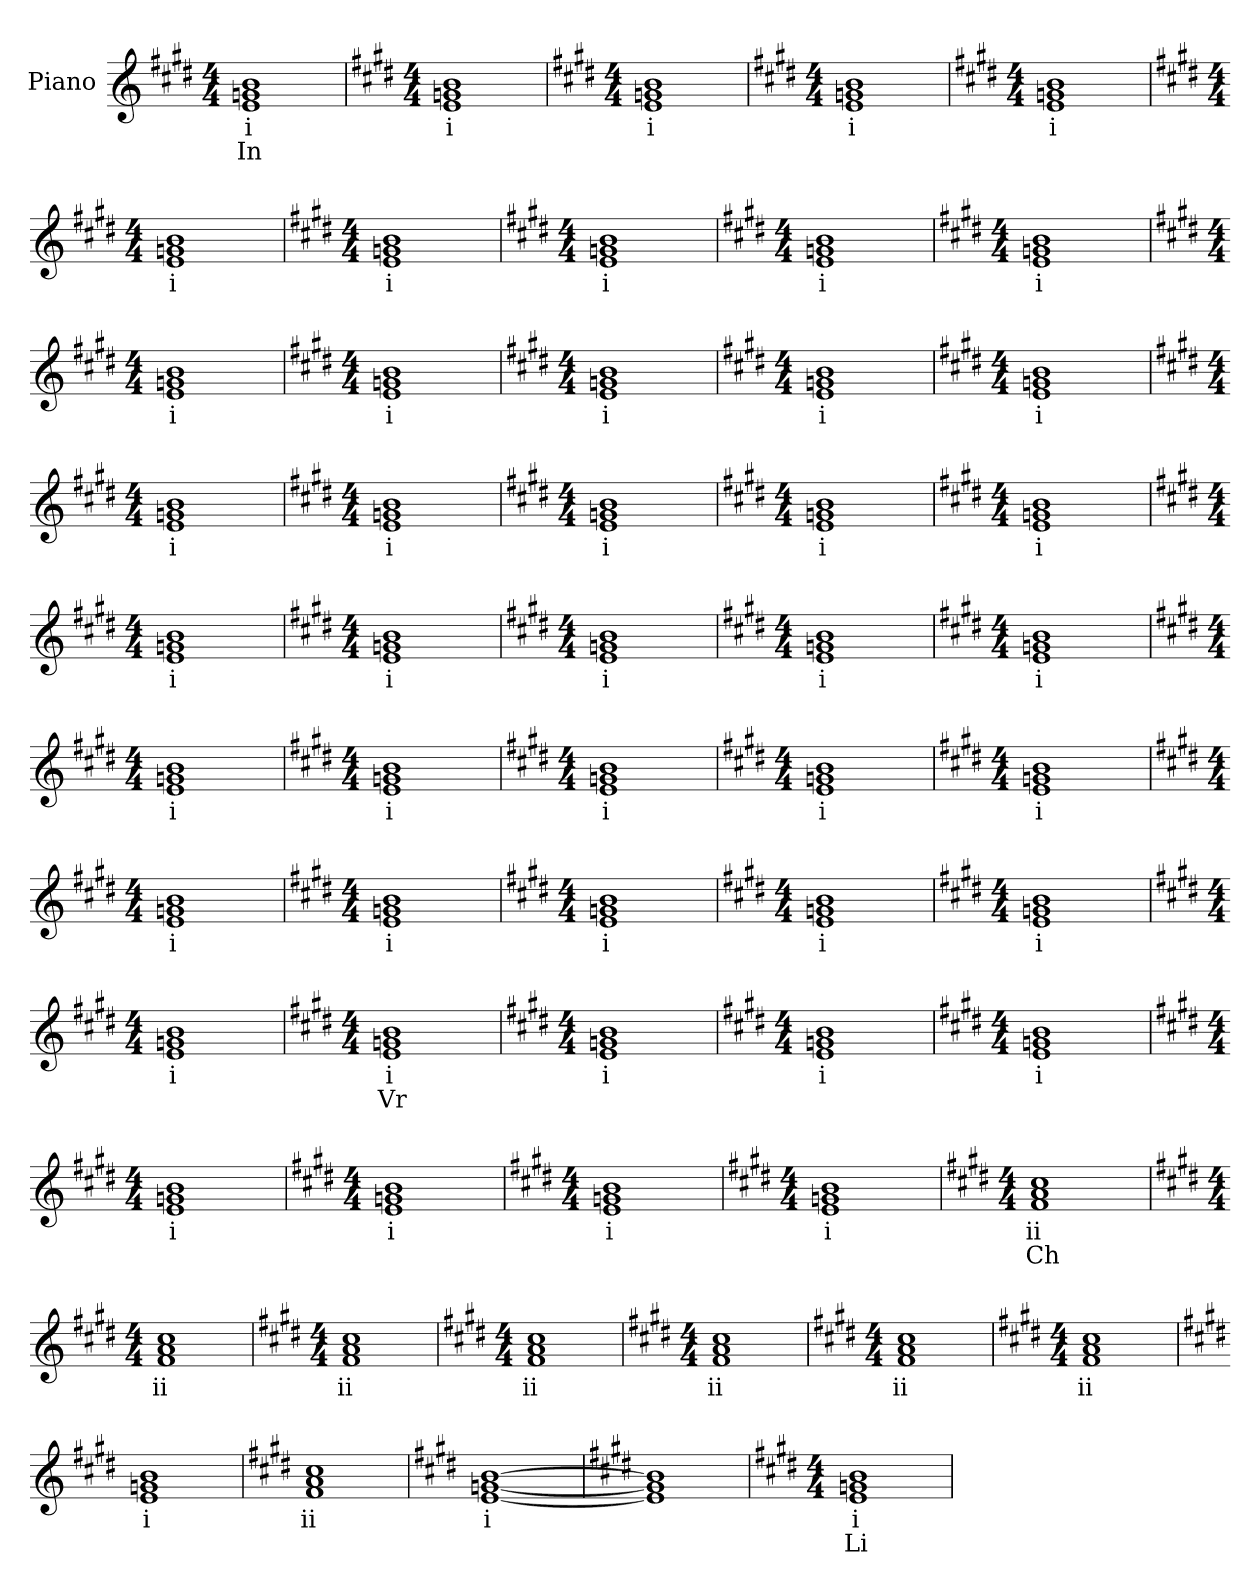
**kern	**text	**text
*part1	*part1	*part1
*staff1	*staff1	*staff1
*I"Piano	*	*
*I'Pno	*	*
*k[f#c#g#d#]	*	*
*E:	*	*
*M4/4	*	*
=	=	=
1e 1gn 1b	i	In
=	=	=
*k[f#c#g#d#]	*	*
*E:	*	*
*M4/4	*	*
1e 1gn 1b	i	.
=	=	=
*k[f#c#g#d#]	*	*
*E:	*	*
*M4/4	*	*
1e 1gn 1b	i	.
=	=	=
*k[f#c#g#d#]	*	*
*E:	*	*
*M4/4	*	*
1e 1gn 1b	i	.
=	=	=
*k[f#c#g#d#]	*	*
*E:	*	*
*M4/4	*	*
1e 1gn 1b	i	.
=	=	=
*k[f#c#g#d#]	*	*
*E:	*	*
*M4/4	*	*
1e 1gn 1b	i	.
=	=	=
*k[f#c#g#d#]	*	*
*E:	*	*
*M4/4	*	*
1e 1gn 1b	i	.
=	=	=
*k[f#c#g#d#]	*	*
*E:	*	*
*M4/4	*	*
1e 1gn 1b	i	.
=	=	=
*k[f#c#g#d#]	*	*
*E:	*	*
*M4/4	*	*
1e 1gn 1b	i	.
=	=	=
*k[f#c#g#d#]	*	*
*E:	*	*
*M4/4	*	*
1e 1gn 1b	i	.
=	=	=
*k[f#c#g#d#]	*	*
*E:	*	*
*M4/4	*	*
1e 1gn 1b	i	.
=	=	=
*k[f#c#g#d#]	*	*
*E:	*	*
*M4/4	*	*
1e 1gn 1b	i	.
=	=	=
*k[f#c#g#d#]	*	*
*E:	*	*
*M4/4	*	*
1e 1gn 1b	i	.
=	=	=
*k[f#c#g#d#]	*	*
*E:	*	*
*M4/4	*	*
1e 1gn 1b	i	.
=	=	=
*k[f#c#g#d#]	*	*
*E:	*	*
*M4/4	*	*
1e 1gn 1b	i	.
=	=	=
*k[f#c#g#d#]	*	*
*E:	*	*
*M4/4	*	*
1e 1gn 1b	i	.
=	=	=
*k[f#c#g#d#]	*	*
*E:	*	*
*M4/4	*	*
1e 1gn 1b	i	.
=	=	=
*k[f#c#g#d#]	*	*
*E:	*	*
*M4/4	*	*
1e 1gn 1b	i	.
=	=	=
*k[f#c#g#d#]	*	*
*E:	*	*
*M4/4	*	*
1e 1gn 1b	i	.
=	=	=
*k[f#c#g#d#]	*	*
*E:	*	*
*M4/4	*	*
1e 1gn 1b	i	.
=	=	=
*k[f#c#g#d#]	*	*
*E:	*	*
*M4/4	*	*
1e 1gn 1b	i	.
=	=	=
*k[f#c#g#d#]	*	*
*E:	*	*
*M4/4	*	*
1e 1gn 1b	i	.
=	=	=
*k[f#c#g#d#]	*	*
*E:	*	*
*M4/4	*	*
1e 1gn 1b	i	.
=	=	=
*k[f#c#g#d#]	*	*
*E:	*	*
*M4/4	*	*
1e 1gn 1b	i	.
=	=	=
*k[f#c#g#d#]	*	*
*E:	*	*
*M4/4	*	*
1e 1gn 1b	i	.
=	=	=
*k[f#c#g#d#]	*	*
*E:	*	*
*M4/4	*	*
1e 1gn 1b	i	.
=	=	=
*k[f#c#g#d#]	*	*
*E:	*	*
*M4/4	*	*
1e 1gn 1b	i	.
=	=	=
*k[f#c#g#d#]	*	*
*E:	*	*
*M4/4	*	*
1e 1gn 1b	i	.
=	=	=
*k[f#c#g#d#]	*	*
*E:	*	*
*M4/4	*	*
1e 1gn 1b	i	.
=	=	=
*k[f#c#g#d#]	*	*
*E:	*	*
*M4/4	*	*
1e 1gn 1b	i	.
=	=	=
*k[f#c#g#d#]	*	*
*E:	*	*
*M4/4	*	*
1e 1gn 1b	i	.
=	=	=
*k[f#c#g#d#]	*	*
*E:	*	*
*M4/4	*	*
1e 1gn 1b	i	.
=	=	=
*k[f#c#g#d#]	*	*
*E:	*	*
*M4/4	*	*
1e 1gn 1b	i	.
=	=	=
*k[f#c#g#d#]	*	*
*E:	*	*
*M4/4	*	*
1e 1gn 1b	i	.
=	=	=
*k[f#c#g#d#]	*	*
*E:	*	*
*M4/4	*	*
1e 1gn 1b	i	.
=	=	=
*k[f#c#g#d#]	*	*
*E:	*	*
*M4/4	*	*
1e 1gn 1b	i	.
=	=	=
*k[f#c#g#d#]	*	*
*E:	*	*
*M4/4	*	*
1e 1gn 1b	i	Vr
=	=	=
*k[f#c#g#d#]	*	*
*E:	*	*
*M4/4	*	*
1e 1gn 1b	i	.
=	=	=
*k[f#c#g#d#]	*	*
*E:	*	*
*M4/4	*	*
1e 1gn 1b	i	.
=	=	=
*k[f#c#g#d#]	*	*
*E:	*	*
*M4/4	*	*
1e 1gn 1b	i	.
=	=	=
*k[f#c#g#d#]	*	*
*E:	*	*
*M4/4	*	*
1e 1gn 1b	i	.
=	=	=
*k[f#c#g#d#]	*	*
*E:	*	*
*M4/4	*	*
1e 1gn 1b	i	.
=	=	=
*k[f#c#g#d#]	*	*
*E:	*	*
*M4/4	*	*
1e 1gn 1b	i	.
=	=	=
*k[f#c#g#d#]	*	*
*E:	*	*
*M4/4	*	*
1e 1gn 1b	i	.
=	=	=
*k[f#c#g#d#]	*	*
*E:	*	*
*M4/4	*	*
1f# 1a 1cc#	ii	Ch
=	=	=
*k[f#c#g#d#]	*	*
*E:	*	*
*M4/4	*	*
1f# 1a 1cc#	ii	.
=	=	=
*k[f#c#g#d#]	*	*
*E:	*	*
*M4/4	*	*
1f# 1a 1cc#	ii	.
=	=	=
*k[f#c#g#d#]	*	*
*E:	*	*
*M4/4	*	*
1f# 1a 1cc#	ii	.
=	=	=
*k[f#c#g#d#]	*	*
*E:	*	*
*M4/4	*	*
1f# 1a 1cc#	ii	.
=	=	=
*k[f#c#g#d#]	*	*
*E:	*	*
*M4/4	*	*
1f# 1a 1cc#	ii	.
=	=	=
*k[f#c#g#d#]	*	*
*E:	*	*
*M4/4	*	*
1f# 1a 1cc#	ii	.
=	=	=
*k[f#c#g#d#]	*	*
*E:	*	*
1e 1gn 1b	i	.
=	=	=
*k[f#c#g#d#]	*	*
*E:	*	*
1f# 1a 1cc#	ii	.
=	=	=
*k[f#c#g#d#]	*	*
*E:	*	*
[1e [1gn [1b	i	.
=	=	=
*k[f#c#g#d#]	*	*
*E:	*	*
1e] 1gn] 1b]	.	.
=	=	=
*k[f#c#g#d#]	*	*
*E:	*	*
*M4/4	*	*
1e 1gn 1b	i	Li
=	=	=
*-	*-	*-
